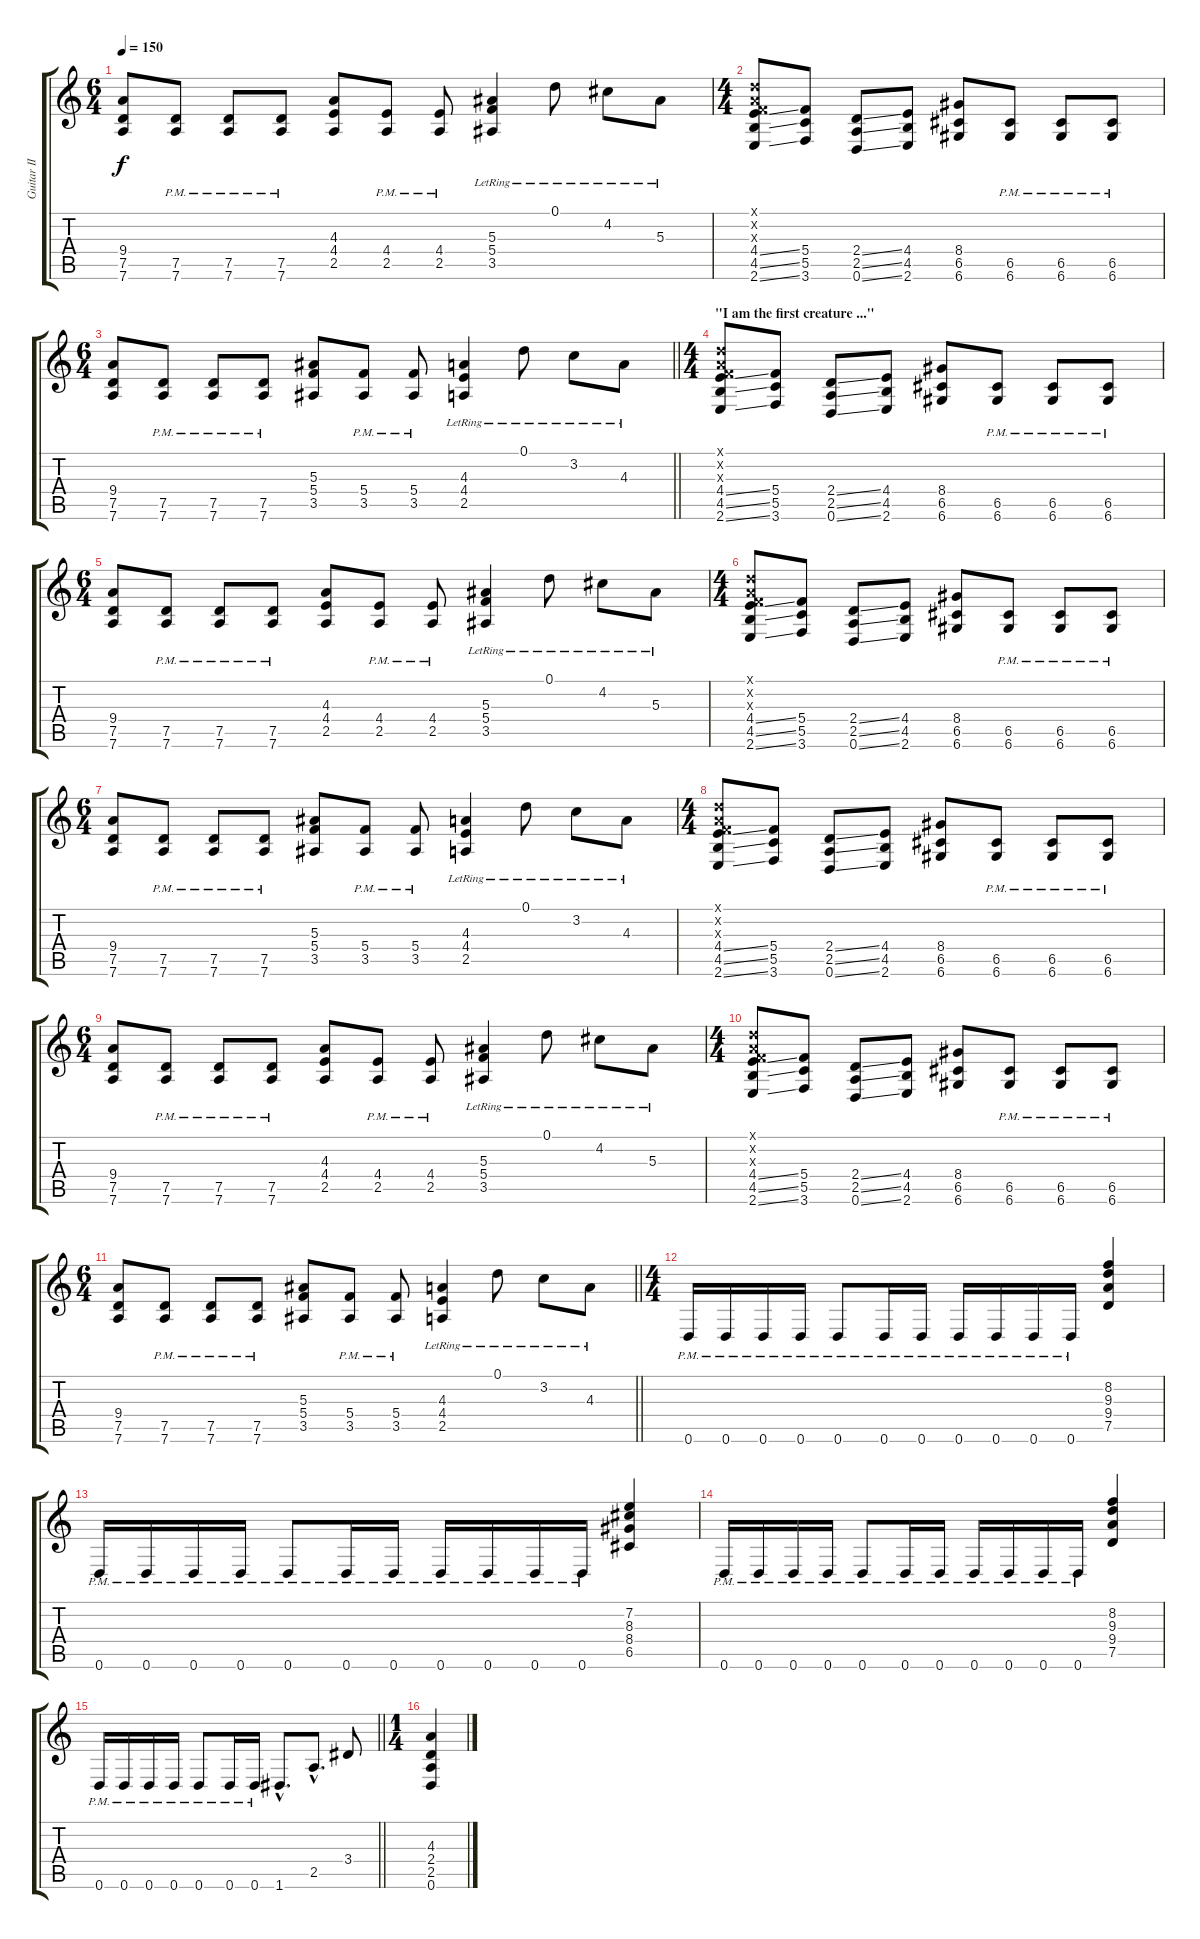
\track ("Guitar II" "Guitar II") {instrument distortionguitar}
\staff {score tabs}
\tuning (D4 A3 F3 C3 G2 D2) {hide}
\ts (6 4)
\tempo 150
\clef g2
\ks c
(9.4 7.5 7.6).8{dy f} (7.5{pm} 7.6{pm}).8 (7.5{pm} 7.6{pm}).8 (7.5{pm} 7.6{pm}).8 (4.3 4.4 2.5).8 (4.4{pm} 2.5{pm}).8 (4.4{pm} 2.5{pm}).8 (5.3{lr} 5.4{lr} 3.5{lr}).4 0.1{lr}.8 4.2{lr}.8 5.3{lr}.8 |
\ts (4 4)
(0.1{x} 0.2{x} 0.3{x} 4.4{ss} 4.5{ss} 2.6{ss}).8 (5.4 5.5 3.6).8 (2.4{ss} 2.5{ss} 0.6{ss}).8 (4.4 4.5 2.6).8 (8.4 6.5 6.6).8 (6.5{pm} 6.6{pm}).8 (6.5{pm} 6.6{pm}).8 (6.5{pm} 6.6{pm}).8 |
\ts (6 4)
\barLineRight lightlight
(9.4 7.5 7.6).8 (7.5{pm} 7.6{pm}).8 (7.5{pm} 7.6{pm}).8 (7.5{pm} 7.6{pm}).8 (5.3 5.4 3.5).8 (5.4{pm} 3.5{pm}).8 (5.4{pm} 3.5{pm}).8 (4.3{lr} 4.4{lr} 2.5{lr}).4 0.1{lr}.8 3.2{lr}.8 4.3{lr}.8 |
\ts (4 4)
\section ("" "\"I am the first creature ...\"")
(0.1{x} 0.2{x} 0.3{x} 4.4{ss} 4.5{ss} 2.6{ss}).8 (5.4 5.5 3.6).8 (2.4{ss} 2.5{ss} 0.6{ss}).8 (4.4 4.5 2.6).8 (8.4 6.5 6.6).8 (6.5{pm} 6.6{pm}).8 (6.5{pm} 6.6{pm}).8 (6.5{pm} 6.6{pm}).8 |
\ts (6 4)
(9.4 7.5 7.6).8 (7.5{pm} 7.6{pm}).8 (7.5{pm} 7.6{pm}).8 (7.5{pm} 7.6{pm}).8 (4.3 4.4 2.5).8 (4.4{pm} 2.5{pm}).8 (4.4{pm} 2.5{pm}).8 (5.3{lr} 5.4{lr} 3.5{lr}).4 0.1{lr}.8 4.2{lr}.8 5.3{lr}.8 |
\ts (4 4)
(0.1{x} 0.2{x} 0.3{x} 4.4{ss} 4.5{ss} 2.6{ss}).8 (5.4 5.5 3.6).8 (2.4{ss} 2.5{ss} 0.6{ss}).8 (4.4 4.5 2.6).8 (8.4 6.5 6.6).8 (6.5{pm} 6.6{pm}).8 (6.5{pm} 6.6{pm}).8 (6.5{pm} 6.6{pm}).8 |
\ts (6 4)
(9.4 7.5 7.6).8 (7.5{pm} 7.6{pm}).8 (7.5{pm} 7.6{pm}).8 (7.5{pm} 7.6{pm}).8 (5.3 5.4 3.5).8 (5.4{pm} 3.5{pm}).8 (5.4{pm} 3.5{pm}).8 (4.3{lr} 4.4{lr} 2.5{lr}).4 0.1{lr}.8 3.2{lr}.8 4.3{lr}.8 |
\ts (4 4)
(0.1{x} 0.2{x} 0.3{x} 4.4{ss} 4.5{ss} 2.6{ss}).8 (5.4 5.5 3.6).8 (2.4{ss} 2.5{ss} 0.6{ss}).8 (4.4 4.5 2.6).8 (8.4 6.5 6.6).8 (6.5{pm} 6.6{pm}).8 (6.5{pm} 6.6{pm}).8 (6.5{pm} 6.6{pm}).8 |
\ts (6 4)
(9.4 7.5 7.6).8 (7.5{pm} 7.6{pm}).8 (7.5{pm} 7.6{pm}).8 (7.5{pm} 7.6{pm}).8 (4.3 4.4 2.5).8 (4.4{pm} 2.5{pm}).8 (4.4{pm} 2.5{pm}).8 (5.3{lr} 5.4{lr} 3.5{lr}).4 0.1{lr}.8 4.2{lr}.8 5.3{lr}.8 |
\ts (4 4)
(0.1{x} 0.2{x} 0.3{x} 4.4{ss} 4.5{ss} 2.6{ss}).8 (5.4 5.5 3.6).8 (2.4{ss} 2.5{ss} 0.6{ss}).8 (4.4 4.5 2.6).8 (8.4 6.5 6.6).8 (6.5{pm} 6.6{pm}).8 (6.5{pm} 6.6{pm}).8 (6.5{pm} 6.6{pm}).8 |
\ts (6 4)
\barLineRight lightlight
(9.4 7.5 7.6).8 (7.5{pm} 7.6{pm}).8 (7.5{pm} 7.6{pm}).8 (7.5{pm} 7.6{pm}).8 (5.3 5.4 3.5).8 (5.4{pm} 3.5{pm}).8 (5.4{pm} 3.5{pm}).8 (4.3{lr} 4.4{lr} 2.5{lr}).4 0.1{lr}.8 3.2{lr}.8 4.3{lr}.8 |
\ts (4 4)
\section ("" "")
0.6{pm}.16 0.6{pm}.16 0.6{pm}.16 0.6{pm}.16 0.6{pm}.8 0.6{pm}.16 0.6{pm}.16 0.6{pm}.16 0.6{pm}.16 0.6{pm}.16 0.6{pm}.16 (8.2 9.3 9.4 7.5).4 |
0.6{pm}.16 0.6{pm}.16 0.6{pm}.16 0.6{pm}.16 0.6{pm}.8 0.6{pm}.16 0.6{pm}.16 0.6{pm}.16 0.6{pm}.16 0.6{pm}.16 0.6{pm}.16 (7.2 8.3 8.4 6.5).4 |
0.6{pm}.16 0.6{pm}.16 0.6{pm}.16 0.6{pm}.16 0.6{pm}.8 0.6{pm}.16 0.6{pm}.16 0.6{pm}.16 0.6{pm}.16 0.6{pm}.16 0.6{pm}.16 (8.2 9.3 9.4 7.5).4 |
\barLineRight lightlight
0.6{pm}.16 0.6{pm}.16 0.6{pm}.16 0.6{pm}.16 0.6{pm}.8 0.6{pm}.16 0.6{pm}.16 1.6{hac}.8{d} 2.5{hac}.8{d} 3.4.8 |
\ts (1 4)
\section ("" "")
(4.3 2.4 2.5 0.6).4
